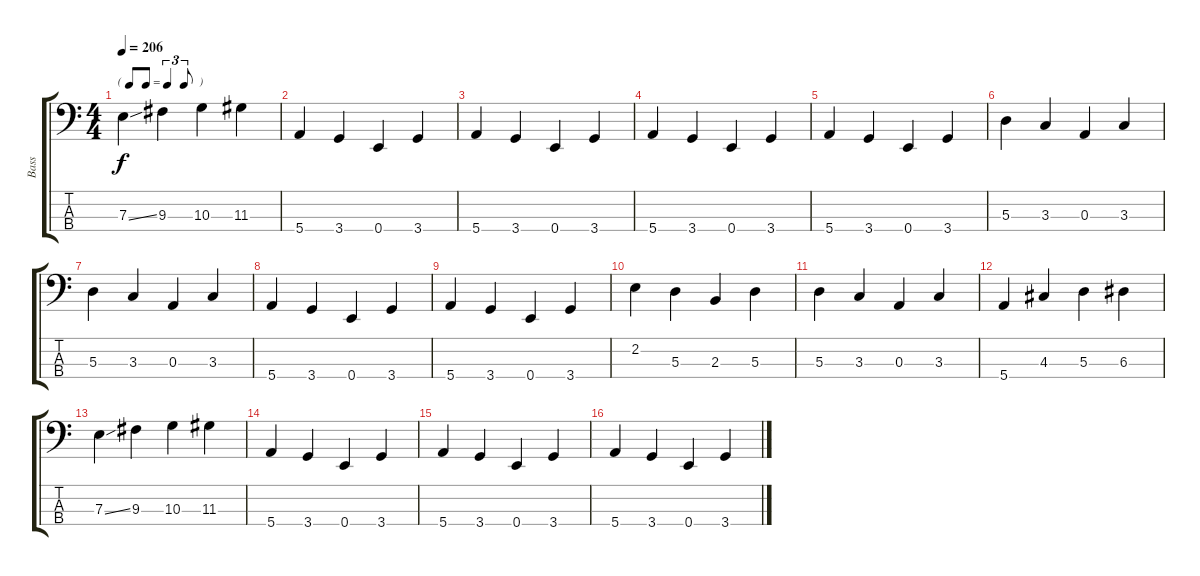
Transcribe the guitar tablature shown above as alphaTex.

\track ("Bass" "Bass") {instrument electricbassfinger}
\staff {score tabs}
\tuning (G2 D2 A1 E1) {hide}
\ts (4 4)
\tf triplet8th
\tempo 206
\clef f4
\ks c
7.3{ss}.4{dy f} 9.3.4 10.3.4 11.3.4 |
5.4.4 3.4.4 0.4.4 3.4.4 |
5.4.4 3.4.4 0.4.4 3.4.4 |
5.4.4 3.4.4 0.4.4 3.4.4 |
5.4.4 3.4.4 0.4.4 3.4.4 |
5.3.4 3.3.4 0.3.4 3.3.4 |
5.3.4 3.3.4 0.3.4 3.3.4 |
5.4.4 3.4.4 0.4.4 3.4.4 |
5.4.4 3.4.4 0.4.4 3.4.4 |
2.2.4 5.3.4 2.3.4 5.3.4 |
5.3.4 3.3.4 0.3.4 3.3.4 |
5.4.4 4.3.4 5.3.4 6.3.4 |
7.3{ss}.4 9.3.4 10.3.4 11.3.4 |
5.4.4 3.4.4 0.4.4 3.4.4 |
5.4.4 3.4.4 0.4.4 3.4.4 |
5.4.4 3.4.4 0.4.4 3.4.4
